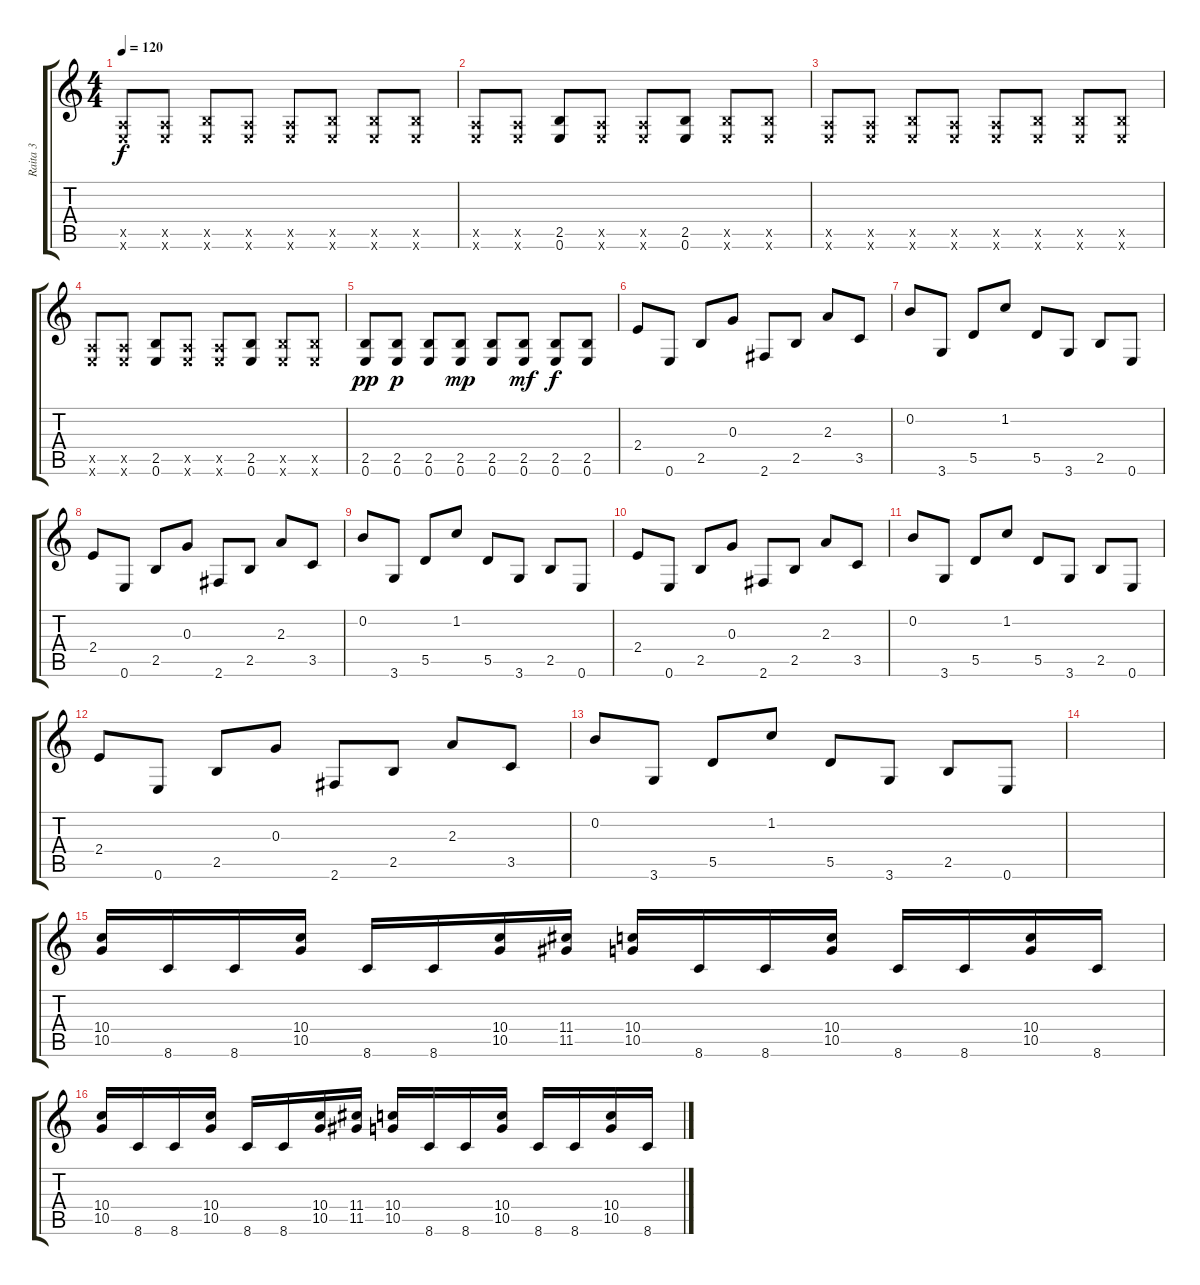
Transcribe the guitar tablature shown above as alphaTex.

\track ("Raita 3" "Raita 3") {instrument distortionguitar}
\staff {score tabs}
\tuning (E4 B3 G3 D3 A2 E2) {hide}
\ts (4 4)
\tempo 120
\clef g2
\ks c
(0.5{x} 0.6{x}).8{dy f} (0.5{x} 0.6{x}).8 (2.5{x} 0.6{x}).8 (0.5{x} 0.6{x}).8 (0.5{x} 0.6{x}).8 (2.5{x} 0.6{x}).8 (2.5{x} 0.6{x}).8 (2.5{x} 0.6{x}).8 |
(0.5{x} 0.6{x}).8 (0.5{x} 0.6{x}).8 (2.5 0.6).8 (0.5{x} 0.6{x}).8 (0.5{x} 0.6{x}).8 (2.5 0.6).8 (2.5{x} 0.6{x}).8 (2.5{x} 0.6{x}).8 |
(0.5{x} 0.6{x}).8 (0.5{x} 0.6{x}).8 (2.5{x} 0.6{x}).8 (0.5{x} 0.6{x}).8 (0.5{x} 0.6{x}).8 (2.5{x} 0.6{x}).8 (2.5{x} 0.6{x}).8 (2.5{x} 0.6{x}).8 |
(0.5{x} 0.6{x}).8 (0.5{x} 0.6{x}).8 (2.5 0.6).8 (0.5{x} 0.6{x}).8 (0.5{x} 0.6{x}).8 (2.5 0.6).8 (2.5{x} 0.6{x}).8 (2.5{x} 0.6{x}).8 |
(2.5 0.6).8{dy pp} (2.5 0.6).8{dy p} (2.5 0.6).8 (2.5 0.6).8{dy mp} (2.5 0.6).8 (2.5 0.6).8{dy mf} (2.5 0.6).8{dy f} (2.5 0.6).8 |
2.4.8 0.6.8 2.5.8 0.3.8 2.6.8 2.5.8 2.3.8 3.5.8 |
0.2.8 3.6.8 5.5.8 1.2.8 5.5.8 3.6.8 2.5.8 0.6.8 |
2.4.8 0.6.8 2.5.8 0.3.8 2.6.8 2.5.8 2.3.8 3.5.8 |
0.2.8 3.6.8 5.5.8 1.2.8 5.5.8 3.6.8 2.5.8 0.6.8 |
2.4.8 0.6.8 2.5.8 0.3.8 2.6.8 2.5.8 2.3.8 3.5.8 |
0.2.8 3.6.8 5.5.8 1.2.8 5.5.8 3.6.8 2.5.8 0.6.8 |
2.4.8 0.6.8 2.5.8 0.3.8 2.6.8 2.5.8 2.3.8 3.5.8 |
0.2.8 3.6.8 5.5.8 1.2.8 5.5.8 3.6.8 2.5.8 0.6.8 |
|
(10.4 10.5).16 8.6.16 8.6.16 (10.4 10.5).16 8.6.16 8.6.16 (10.4 10.5).16 (11.4 11.5).16 (10.4 10.5).16 8.6.16 8.6.16 (10.4 10.5).16 8.6.16 8.6.16 (10.4 10.5).16 8.6.16 |
(10.4 10.5).16 8.6.16 8.6.16 (10.4 10.5).16 8.6.16 8.6.16 (10.4 10.5).16 (11.4 11.5).16 (10.4 10.5).16 8.6.16 8.6.16 (10.4 10.5).16 8.6.16 8.6.16 (10.4 10.5).16 8.6.16
